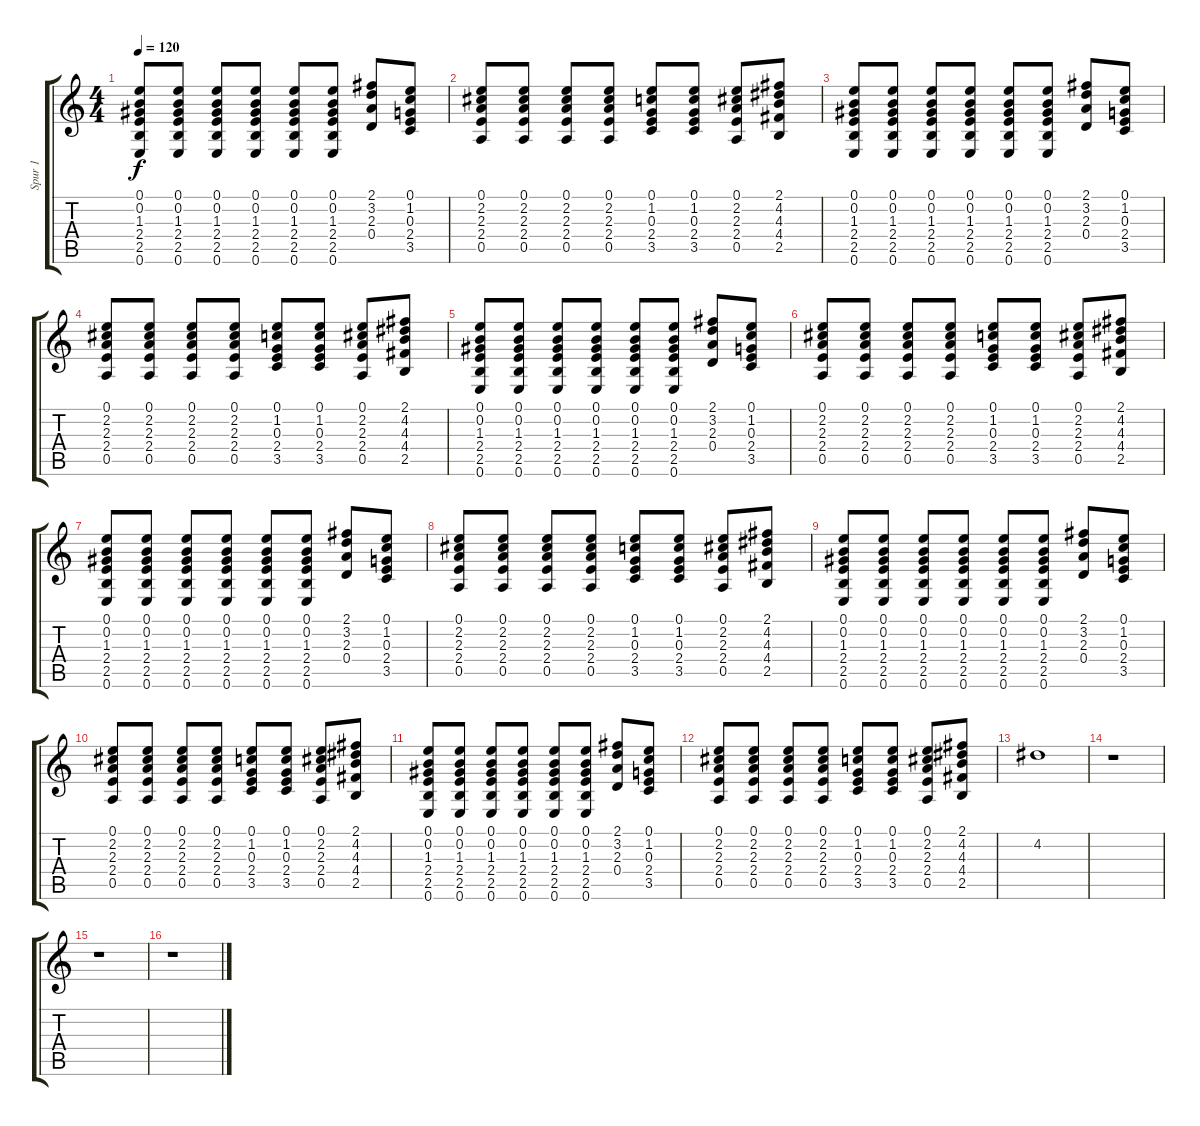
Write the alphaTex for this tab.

\track ("Spur 1" "Spur 1") {instrument distortionguitar}
\staff {score tabs}
\tuning (E4 B3 G3 D3 A2 E2) {hide}
\ts (4 4)
\tempo 120
\clef g2
\ks c
(0.1 0.2 1.3 2.4 2.5 0.6).8{dy f instrument distortionguitar} (0.1 0.2 1.3 2.4 2.5 0.6).8 (0.1 0.2 1.3 2.4 2.5 0.6).8 (0.1 0.2 1.3 2.4 2.5 0.6).8 (0.1 0.2 1.3 2.4 2.5 0.6).8 (0.1 0.2 1.3 2.4 2.5 0.6).8 (2.1 3.2 2.3 0.4).8 (0.1 1.2 0.3 2.4 3.5).8 |
(0.1 2.2 2.3 2.4 0.5).8 (0.1 2.2 2.3 2.4 0.5).8 (0.1 2.2 2.3 2.4 0.5).8 (0.1 2.2 2.3 2.4 0.5).8 (0.1 1.2 0.3 2.4 3.5).8 (0.1 1.2 0.3 2.4 3.5).8 (0.1 2.2 2.3 2.4 0.5).8 (2.1 4.2 4.3 4.4 2.5).8 |
(0.1 0.2 1.3 2.4 2.5 0.6).8 (0.1 0.2 1.3 2.4 2.5 0.6).8 (0.1 0.2 1.3 2.4 2.5 0.6).8 (0.1 0.2 1.3 2.4 2.5 0.6).8 (0.1 0.2 1.3 2.4 2.5 0.6).8 (0.1 0.2 1.3 2.4 2.5 0.6).8 (2.1 3.2 2.3 0.4).8 (0.1 1.2 0.3 2.4 3.5).8 |
(0.1 2.2 2.3 2.4 0.5).8 (0.1 2.2 2.3 2.4 0.5).8 (0.1 2.2 2.3 2.4 0.5).8 (0.1 2.2 2.3 2.4 0.5).8 (0.1 1.2 0.3 2.4 3.5).8 (0.1 1.2 0.3 2.4 3.5).8 (0.1 2.2 2.3 2.4 0.5).8 (2.1 4.2 4.3 4.4 2.5).8 |
(0.1 0.2 1.3 2.4 2.5 0.6).8 (0.1 0.2 1.3 2.4 2.5 0.6).8 (0.1 0.2 1.3 2.4 2.5 0.6).8 (0.1 0.2 1.3 2.4 2.5 0.6).8 (0.1 0.2 1.3 2.4 2.5 0.6).8 (0.1 0.2 1.3 2.4 2.5 0.6).8 (2.1 3.2 2.3 0.4).8 (0.1 1.2 0.3 2.4 3.5).8 |
(0.1 2.2 2.3 2.4 0.5).8 (0.1 2.2 2.3 2.4 0.5).8 (0.1 2.2 2.3 2.4 0.5).8 (0.1 2.2 2.3 2.4 0.5).8 (0.1 1.2 0.3 2.4 3.5).8 (0.1 1.2 0.3 2.4 3.5).8 (0.1 2.2 2.3 2.4 0.5).8 (2.1 4.2 4.3 4.4 2.5).8 |
(0.1 0.2 1.3 2.4 2.5 0.6).8 (0.1 0.2 1.3 2.4 2.5 0.6).8 (0.1 0.2 1.3 2.4 2.5 0.6).8 (0.1 0.2 1.3 2.4 2.5 0.6).8 (0.1 0.2 1.3 2.4 2.5 0.6).8 (0.1 0.2 1.3 2.4 2.5 0.6).8 (2.1 3.2 2.3 0.4).8 (0.1 1.2 0.3 2.4 3.5).8 |
(0.1 2.2 2.3 2.4 0.5).8 (0.1 2.2 2.3 2.4 0.5).8 (0.1 2.2 2.3 2.4 0.5).8 (0.1 2.2 2.3 2.4 0.5).8 (0.1 1.2 0.3 2.4 3.5).8 (0.1 1.2 0.3 2.4 3.5).8 (0.1 2.2 2.3 2.4 0.5).8 (2.1 4.2 4.3 4.4 2.5).8 |
(0.1 0.2 1.3 2.4 2.5 0.6).8 (0.1 0.2 1.3 2.4 2.5 0.6).8 (0.1 0.2 1.3 2.4 2.5 0.6).8 (0.1 0.2 1.3 2.4 2.5 0.6).8 (0.1 0.2 1.3 2.4 2.5 0.6).8 (0.1 0.2 1.3 2.4 2.5 0.6).8 (2.1 3.2 2.3 0.4).8 (0.1 1.2 0.3 2.4 3.5).8 |
(0.1 2.2 2.3 2.4 0.5).8 (0.1 2.2 2.3 2.4 0.5).8 (0.1 2.2 2.3 2.4 0.5).8 (0.1 2.2 2.3 2.4 0.5).8 (0.1 1.2 0.3 2.4 3.5).8 (0.1 1.2 0.3 2.4 3.5).8 (0.1 2.2 2.3 2.4 0.5).8 (2.1 4.2 4.3 4.4 2.5).8 |
(0.1 0.2 1.3 2.4 2.5 0.6).8 (0.1 0.2 1.3 2.4 2.5 0.6).8 (0.1 0.2 1.3 2.4 2.5 0.6).8 (0.1 0.2 1.3 2.4 2.5 0.6).8 (0.1 0.2 1.3 2.4 2.5 0.6).8 (0.1 0.2 1.3 2.4 2.5 0.6).8 (2.1 3.2 2.3 0.4).8 (0.1 1.2 0.3 2.4 3.5).8 |
(0.1 2.2 2.3 2.4 0.5).8 (0.1 2.2 2.3 2.4 0.5).8 (0.1 2.2 2.3 2.4 0.5).8 (0.1 2.2 2.3 2.4 0.5).8 (0.1 1.2 0.3 2.4 3.5).8 (0.1 1.2 0.3 2.4 3.5).8 (0.1 2.2 2.3 2.4 0.5).8 (2.1 4.2 4.3 4.4 2.5).8 |
4.2.1 |
r.1 |
r.1 |
r.1
